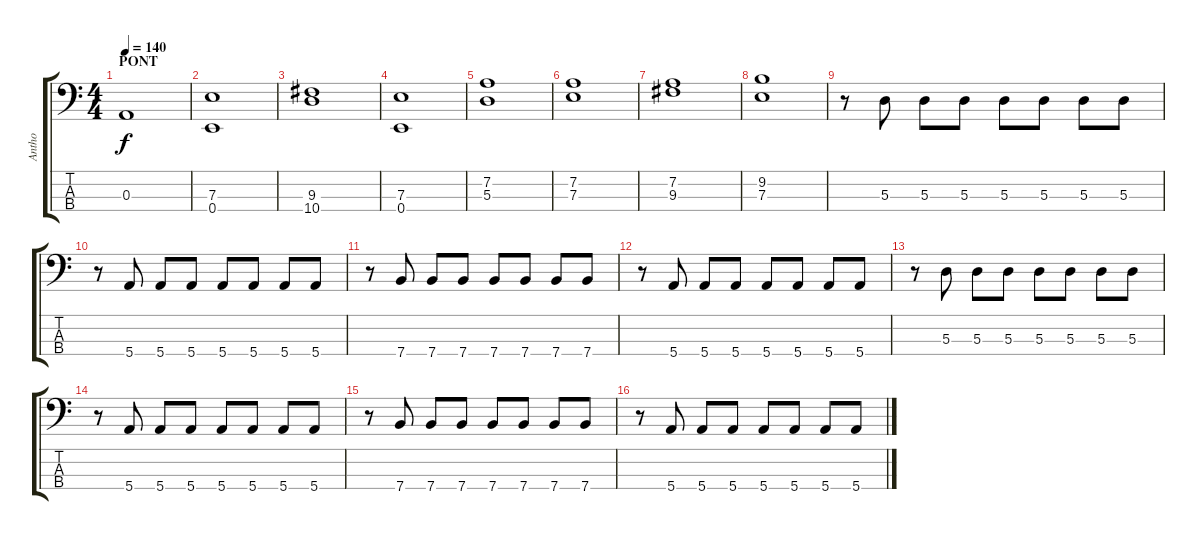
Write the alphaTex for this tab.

\track ("Antho" "Antho") {instrument electricbassfinger}
\staff {score tabs}
\tuning (G2 D2 A1 E1) {hide}
\ts (4 4)
\section ("" "PONT")
\tempo 140
\clef f4
\ks c
0.3.1{dy f} |
(7.3 0.4).1 |
(9.3 10.4).1 |
(7.3 0.4).1 |
(7.2 5.3).1 |
(7.2 7.3).1 |
(7.2 9.3).1 |
(9.2 7.3).1 |
r.8 5.3.8 5.3.8 5.3.8 5.3.8 5.3.8 5.3.8 5.3.8 |
r.8 5.4.8 5.4.8 5.4.8 5.4.8 5.4.8 5.4.8 5.4.8 |
r.8 7.4.8 7.4.8 7.4.8 7.4.8 7.4.8 7.4.8 7.4.8 |
r.8 5.4.8 5.4.8 5.4.8 5.4.8 5.4.8 5.4.8 5.4.8 |
r.8 5.3.8 5.3.8 5.3.8 5.3.8 5.3.8 5.3.8 5.3.8 |
r.8 5.4.8 5.4.8 5.4.8 5.4.8 5.4.8 5.4.8 5.4.8 |
r.8 7.4.8 7.4.8 7.4.8 7.4.8 7.4.8 7.4.8 7.4.8 |
r.8 5.4.8 5.4.8 5.4.8 5.4.8 5.4.8 5.4.8 5.4.8
